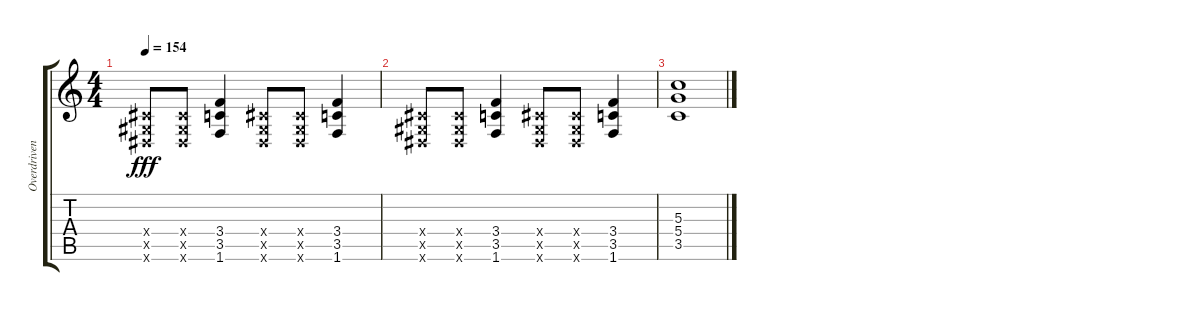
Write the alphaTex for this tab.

\track ("Overdriven Guitar 2" "Overdriven") {instrument overdrivenguitar}
\staff {score tabs}
\tuning (E4 B3 G3 D3 A2 E2) {hide}
\ts (4 4)
\tempo 154
\clef g2
\ks c
(-1.4{x} -1.5{x} -1.6{x}).8{dy fff} (-1.4{x} -1.5{x} -1.6{x}).8 (3.4 3.5 1.6).4 (-1.4{x} -1.5{x} -1.6{x}).8 (-1.4{x} -1.5{x} -1.6{x}).8 (3.4 3.5 1.6).4 |
(-1.4{x} -1.5{x} -1.6{x}).8 (-1.4{x} -1.5{x} -1.6{x}).8 (3.4 3.5 1.6).4 (-1.4{x} -1.5{x} -1.6{x}).8 (-1.4{x} -1.5{x} -1.6{x}).8 (3.4 3.5 1.6).4 |
(5.3 5.4 3.5).1
